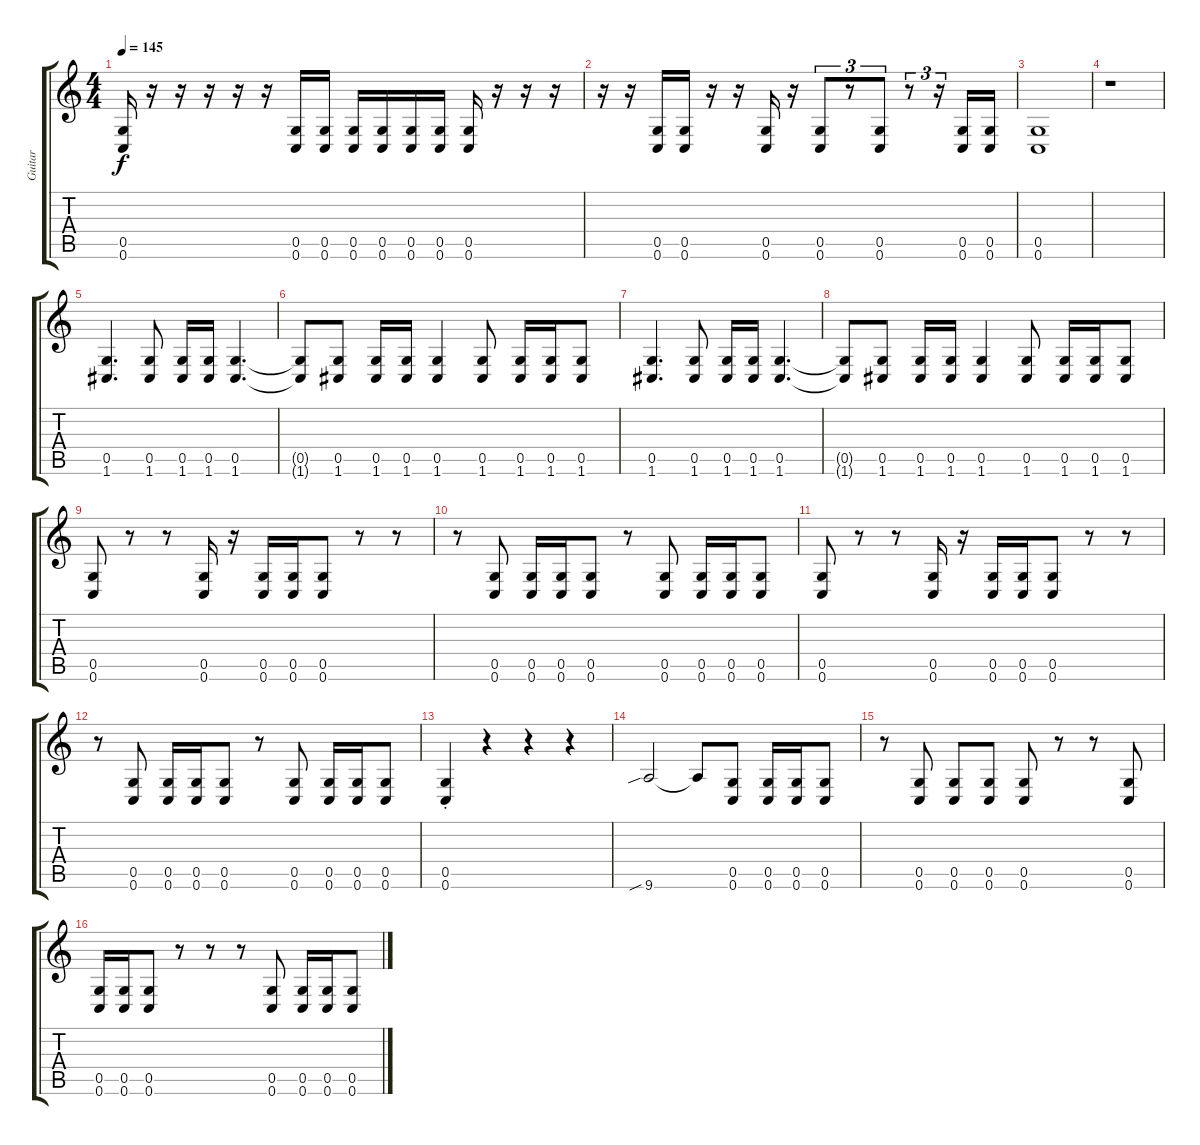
\track ("Guitar" "Guitar") {instrument distortionguitar}
\staff {score tabs}
\tuning (D4 A3 F3 C3 G2 C2) {hide}
\ts (4 4)
\tempo 145
\clef g2
\ks c
(0.5 0.6).16{dy f} r.16 r.16 r.16 r.16 r.16 (0.5 0.6).16 (0.5 0.6).16 (0.5 0.6).16 (0.5 0.6).16 (0.5 0.6).16 (0.5 0.6).16 (0.5 0.6).16 r.16 r.16 r.16 |
r.16 r.16 (0.5 0.6).16 (0.5 0.6).16 r.16 r.16 (0.5 0.6).16 r.16 (0.5 0.6).8{tu (3 2)} r.8{tu (3 2)} (0.5 0.6).8{tu (3 2)} r.8{tu (3 2)} r.16{tu (3 2)} (0.5 0.6).16 (0.5 0.6).16 |
(0.5 0.6).1 |
r.1 |
(0.5 1.6).4{d} (0.5 1.6).8 (0.5 1.6).16 (0.5 1.6).16 (0.5 1.6).4{d} |
(0.5{t} 1.6{t}).8 (0.5 1.6).8 (0.5 1.6).16 (0.5 1.6).16 (0.5 1.6).4 (0.5 1.6).8 (0.5 1.6).16 (0.5 1.6).16 (0.5 1.6).8 |
(0.5 1.6).4{d} (0.5 1.6).8 (0.5 1.6).16 (0.5 1.6).16 (0.5 1.6).4{d} |
(0.5{t} 1.6{t}).8 (0.5 1.6).8 (0.5 1.6).16 (0.5 1.6).16 (0.5 1.6).4 (0.5 1.6).8 (0.5 1.6).16 (0.5 1.6).16 (0.5 1.6).8 |
(0.5 0.6).8 r.8 r.8 (0.5 0.6).16 r.16 (0.5 0.6).16 (0.5 0.6).16 (0.5 0.6).8 r.8 r.8 |
r.8 (0.5 0.6).8 (0.5 0.6).16 (0.5 0.6).16 (0.5 0.6).8 r.8 (0.5 0.6).8 (0.5 0.6).16 (0.5 0.6).16 (0.5 0.6).8 |
(0.5 0.6).8 r.8 r.8 (0.5 0.6).16 r.16 (0.5 0.6).16 (0.5 0.6).16 (0.5 0.6).8 r.8 r.8 |
r.8 (0.5 0.6).8 (0.5 0.6).16 (0.5 0.6).16 (0.5 0.6).8 r.8 (0.5 0.6).8 (0.5 0.6).16 (0.5 0.6).16 (0.5 0.6).8 |
(0.5{st} 0.6{st}).4 r.4 r.4 r.4 |
9.6{sib}.2 9.6{t}.8 (0.5 0.6).8 (0.5 0.6).16 (0.5 0.6).16 (0.5 0.6).8 |
r.8 (0.5 0.6).8 (0.5 0.6).8 (0.5 0.6).8 (0.5 0.6).8 r.8 r.8 (0.5 0.6).8 |
(0.5 0.6).16 (0.5 0.6).16 (0.5 0.6).8 r.8 r.8 r.8 (0.5 0.6).8 (0.5 0.6).16 (0.5 0.6).16 (0.5 0.6).8
